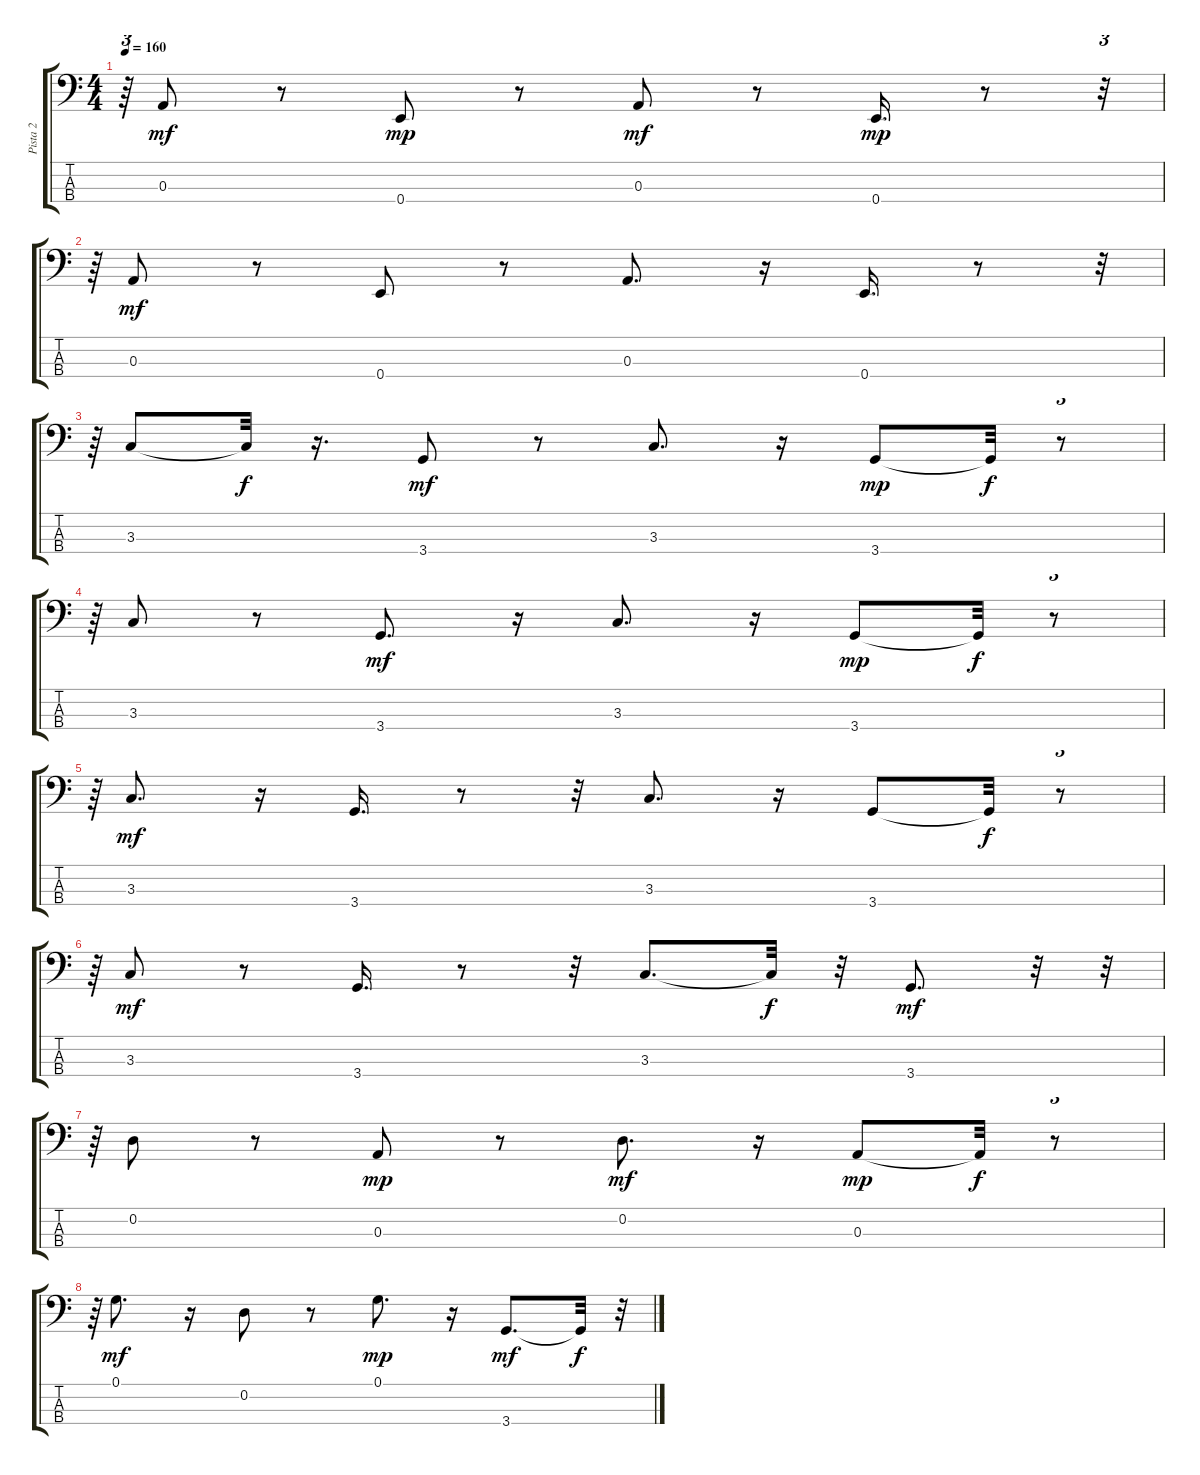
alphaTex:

\track ("Pista 2" "Pista 2") {instrument acousticbass}
\staff {score tabs}
\tuning (G2 D2 A1 E1) {hide}
\ts (4 4)
\tempo 160
\clef f4
\ks c
r.64{tu (3 2) dy mp} 0.3.8{dy mf} r.8 0.4.8{dy mp} r.8 0.3.8{dy mf} r.8 0.4.16{d dy mp} r.8 r.32{tu (3 2)} |
r.64{tu (3 2)} 0.3.8{dy mf} r.8 0.4.8 r.8 0.3.8{d} r.16 0.4.16{d} r.8 r.32{tu (3 2)} |
r.64{tu (3 2)} 3.3.8 3.3{t}.32{dy f} r.16{d} 3.4.8{dy mf} r.8 3.3.8{d} r.16 3.4.8{dy mp} 3.4{t}.32{dy f} r.8{tu (3 2)} |
r.64{tu (3 2)} 3.3.8 r.8 3.4.8{d dy mf} r.16 3.3.8{d} r.16 3.4.8{dy mp} 3.4{t}.32{dy f} r.8{tu (3 2)} |
r.64{tu (3 2)} 3.3.8{d dy mf} r.16 3.4.16{d} r.8 r.32 3.3.8{d} r.16 3.4.8 3.4{t}.32{dy f} r.8{tu (3 2)} |
r.64{tu (3 2)} 3.3.8{dy mf} r.8 3.4.16{d} r.8 r.32 3.3.8{d} 3.3{t}.32{dy f} r.32 3.4.8{d dy mf} r.32 r.32{tu (3 2)} |
r.64{tu (3 2)} 0.2.8 r.8 0.3.8{dy mp} r.8 0.2.8{d dy mf} r.16 0.3.8{dy mp} 0.3{t}.32{dy f} r.8{tu (3 2)} |
r.64{tu (3 2)} 0.1.8{d dy mf} r.16 0.2.8 r.8 0.1.8{d dy mp} r.16 3.4.8{d dy mf} 3.4{t}.32{dy f} r.32{tu (3 2)}
